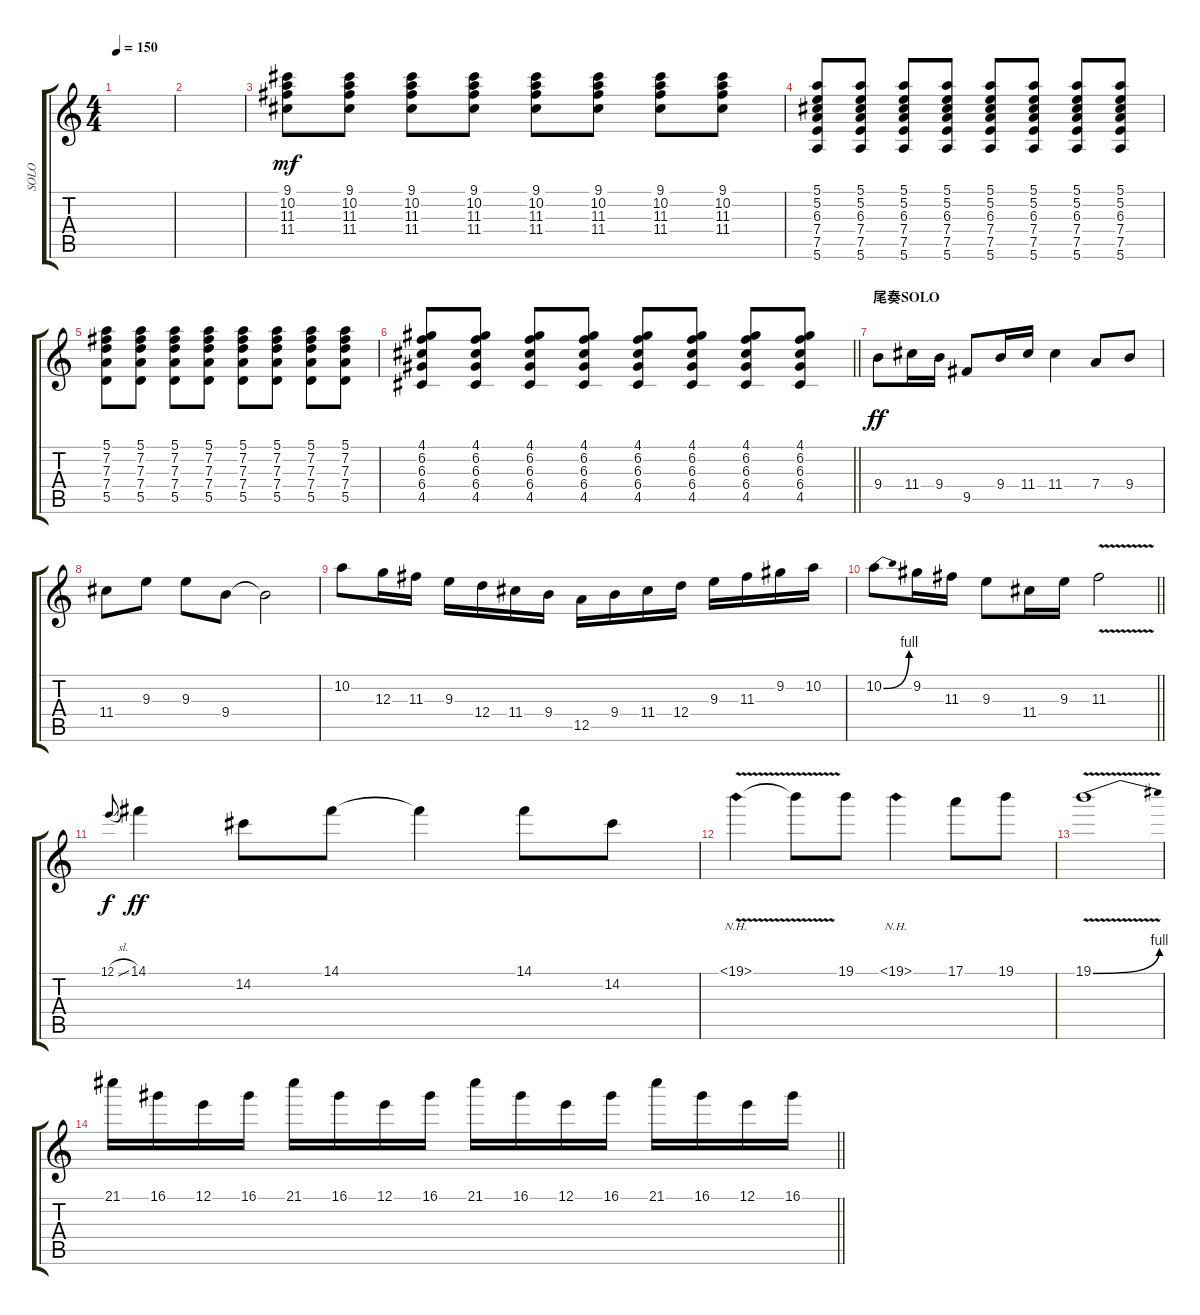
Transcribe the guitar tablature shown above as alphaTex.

\track ("SOLO" "SOLO") {instrument distortionguitar}
\staff {score tabs}
\tuning (E4 B3 G3 D3 A2 E2) {hide}
\ts (4 4)
\tempo 150
\clef g2
\ks c
|
|
(9.1 10.2 11.3 11.4).8{dy mf} (9.1 10.2 11.3 11.4).8 (9.1 10.2 11.3 11.4).8 (9.1 10.2 11.3 11.4).8 (9.1 10.2 11.3 11.4).8 (9.1 10.2 11.3 11.4).8 (9.1 10.2 11.3 11.4).8 (9.1 10.2 11.3 11.4).8 |
(5.1 5.2 6.3 7.4 7.5 5.6).8 (5.1 5.2 6.3 7.4 7.5 5.6).8 (5.1 5.2 6.3 7.4 7.5 5.6).8 (5.1 5.2 6.3 7.4 7.5 5.6).8 (5.1 5.2 6.3 7.4 7.5 5.6).8 (5.1 5.2 6.3 7.4 7.5 5.6).8 (5.1 5.2 6.3 7.4 7.5 5.6).8 (5.1 5.2 6.3 7.4 7.5 5.6).8 |
(5.1 7.2 7.3 7.4 5.5).8 (5.1 7.2 7.3 7.4 5.5).8 (5.1 7.2 7.3 7.4 5.5).8 (5.1 7.2 7.3 7.4 5.5).8 (5.1 7.2 7.3 7.4 5.5).8 (5.1 7.2 7.3 7.4 5.5).8 (5.1 7.2 7.3 7.4 5.5).8 (5.1 7.2 7.3 7.4 5.5).8 |
\barLineRight lightlight
(4.1 6.2 6.3 6.4 4.5).8 (4.1 6.2 6.3 6.4 4.5).8 (4.1 6.2 6.3 6.4 4.5).8 (4.1 6.2 6.3 6.4 4.5).8 (4.1 6.2 6.3 6.4 4.5).8 (4.1 6.2 6.3 6.4 4.5).8 (4.1 6.2 6.3 6.4 4.5).8 (4.1 6.2 6.3 6.4 4.5).8 |
\section ("" "尾奏SOLO")
9.4.8{dy ff} 11.4.16 9.4.16 9.5.8 9.4.16 11.4.16 11.4.4 7.4.8 9.4.8 |
11.4.8 9.3.8 9.3.8 9.4.8 9.4{t}.2 |
10.2.8 12.3.16 11.3.16 9.3.16 12.4.16 11.4.16 9.4.16 12.5.16 9.4.16 11.4.16 12.4.16 9.3.16 11.3.16 9.2.16 10.2.16 |
\barLineRight lightlight
10.2{be (bend 0 0 60 4)}.8 9.2.16 11.3.16 9.3.8 11.4.16 9.3.16 11.3{v}.2 |
12.1{sl}.8{gr onbeat dy f} 14.1.4{dy ff} 14.2.8 14.1.8 14.1{t}.4 14.1.8 14.2.8 |
19.1{nh v}.4 19.1{t}.8 19.1.8 19.1{nh}.4 17.1.8 19.1.8 |
19.1{be (bend 0 0 60 4) v}.1 |
\barLineRight lightlight
21.1.16 16.1.16 12.1.16 16.1.16 21.1.16 16.1.16 12.1.16 16.1.16 21.1.16 16.1.16 12.1.16 16.1.16 21.1.16 16.1.16 12.1.16 16.1.16{txt ""}
